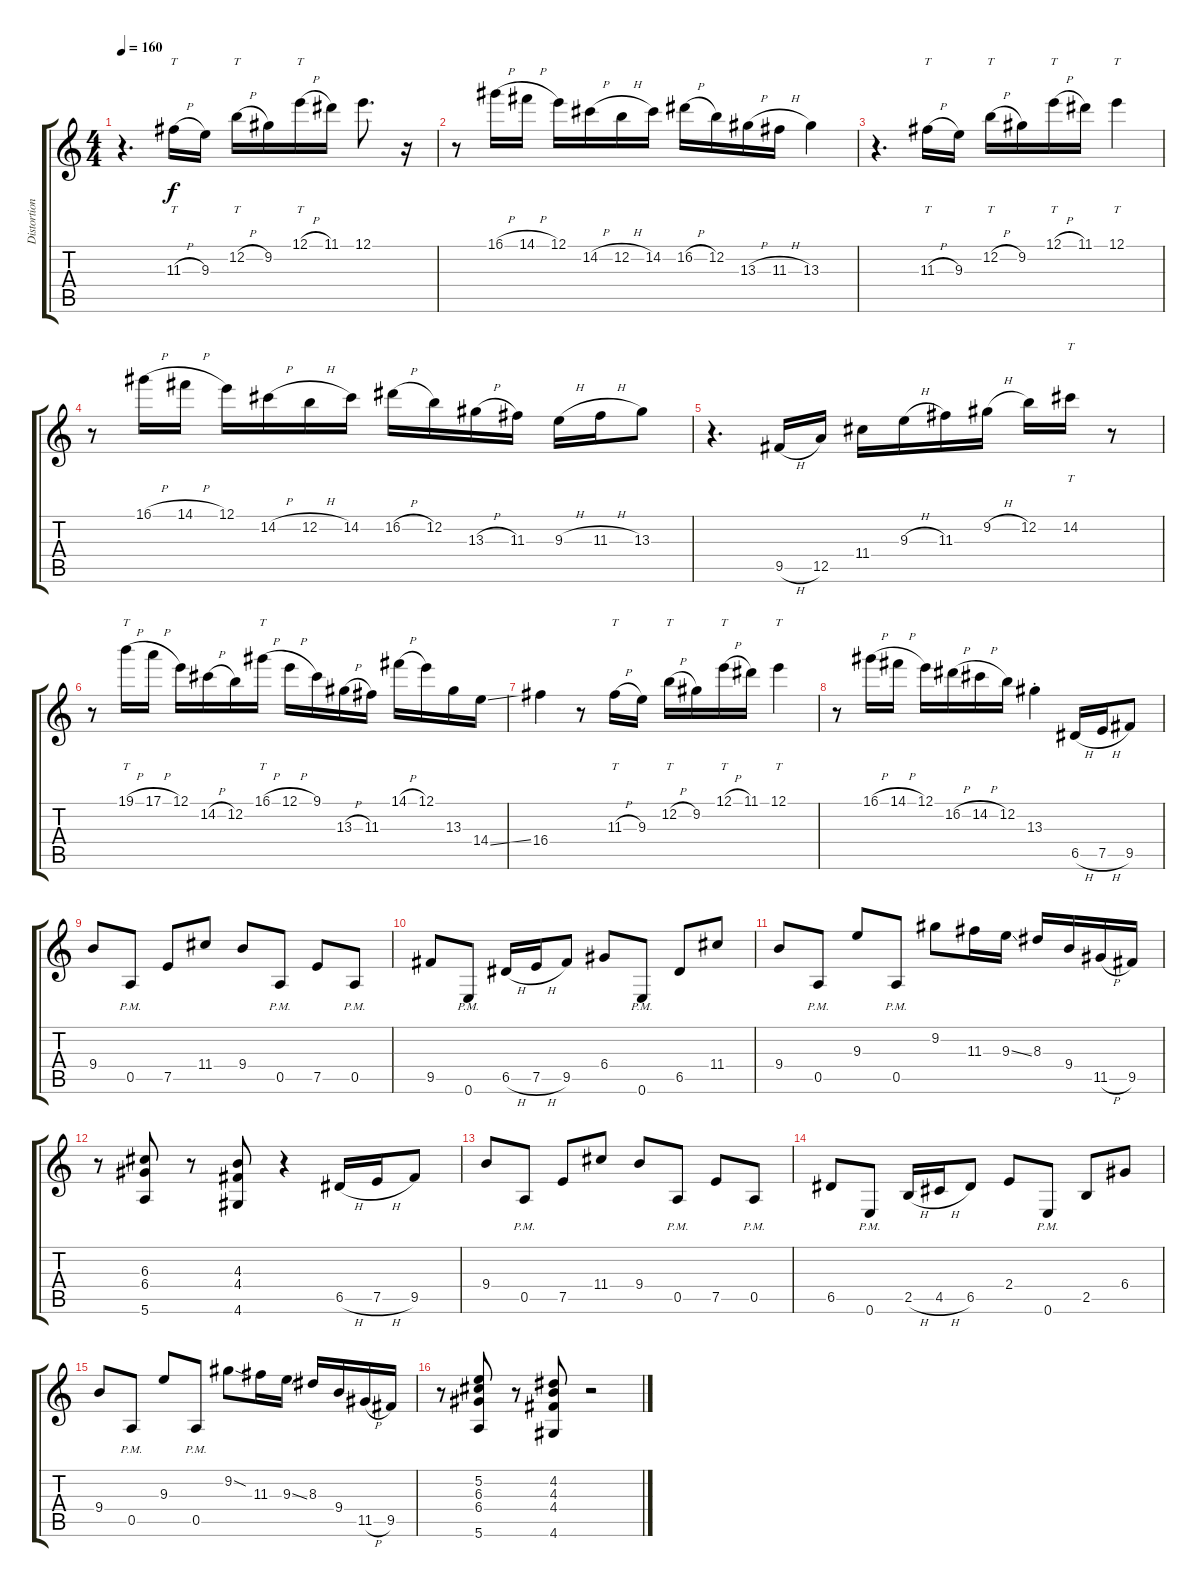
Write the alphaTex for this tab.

\track ("Distortion 1 /Lead" "Distortion") {instrument overdrivenguitar}
\staff {score tabs}
\tuning (E4 B3 G3 D3 A2 E2) {hide}
\ts (4 4)
\tempo 160
\clef g2
\ks c
r.4{d dy f instrument overdrivenguitar} 11.3{h}.16{tt} 9.3.16 12.2{h}.16{tt} 9.2.16 12.1{h}.16{tt} 11.1.16 12.1.8{d} r.16 |
r.8 16.1{h}.16 14.1{h}.16 12.1.16 14.2{h}.16 12.2{h}.16 14.2.16 16.2{h}.16 12.2.16 13.3{h}.16 11.3{h}.16 13.3.4 |
r.4{d} 11.3{h}.16{tt} 9.3.16 12.2{h}.16{tt} 9.2.16 12.1{h}.16{tt} 11.1.16 12.1.4{tt} |
r.8 16.1{h}.16 14.1{h}.16 12.1.16 14.2{h}.16 12.2{h}.16 14.2.16 16.2{h}.16 12.2.16 13.3{h}.16 11.3.16 9.3{h}.16 11.3{h}.16 13.3.8 |
r.4{d} 9.5{h}.16 12.5.16 11.4.16 9.3{h}.16 11.3.16 9.2{h}.16 12.2.16 14.2.16{tt} r.8 |
r.8 19.1{h}.16{tt} 17.1{h}.16 12.1.16 14.2{h}.16 12.2.16 16.1{h}.16{tt} 12.1{h}.16 9.1.16 13.3{h}.16 11.3.16 14.1{h}.16 12.1.16 13.3.16 14.4{ss}.16 |
16.4.4 r.8 11.3{h}.16{tt} 9.3.16 12.2{h}.16{tt} 9.2.16 12.1{h}.16{tt} 11.1.16 12.1.4{tt} |
r.8 16.1{h}.16 14.1{h}.16 12.1.16 16.2{h}.16 14.2{h}.16 12.2.16 13.3{st}.4 6.5{h}.16 7.5{h}.16 9.5.8 |
9.4.8 0.5{pm}.8 7.5.8 11.4.8 9.4.8 0.5{pm}.8 7.5.8 0.5{pm}.8 |
9.5.8 0.6{pm}.8 6.5{h}.16 7.5{h}.16 9.5.8 6.4.8 0.6{pm}.8 6.5.8 11.4.8 |
9.4.8 0.5{pm}.8 9.3.8 0.5{pm}.8 9.2.8 11.3.16 9.3{ss}.16 8.3.16 9.4.16 11.5{h}.16 9.5.16 |
r.8 (6.3 6.4 5.6).8 r.8 (4.3 4.4 4.6).8 r.4 6.5{h}.16 7.5{h}.16 9.5.8 |
9.4.8 0.5{pm}.8 7.5.8 11.4.8 9.4.8 0.5{pm}.8 7.5.8 0.5{pm}.8 |
6.5.8 0.6{pm}.8 2.5{h}.16 4.5{h}.16 6.5.8 2.4.8 0.6{pm}.8 2.5.8 6.4.8 |
9.4.8 0.5{pm}.8 9.3.8 0.5{pm}.8 9.2{sod}.8 11.3.16 9.3{ss}.16 8.3.16 9.4.16 11.5{h}.16 9.5.16 |
r.8 (5.2 6.3 6.4 5.6).8 r.8 (4.2 4.3 4.4 4.6).8 r.2
